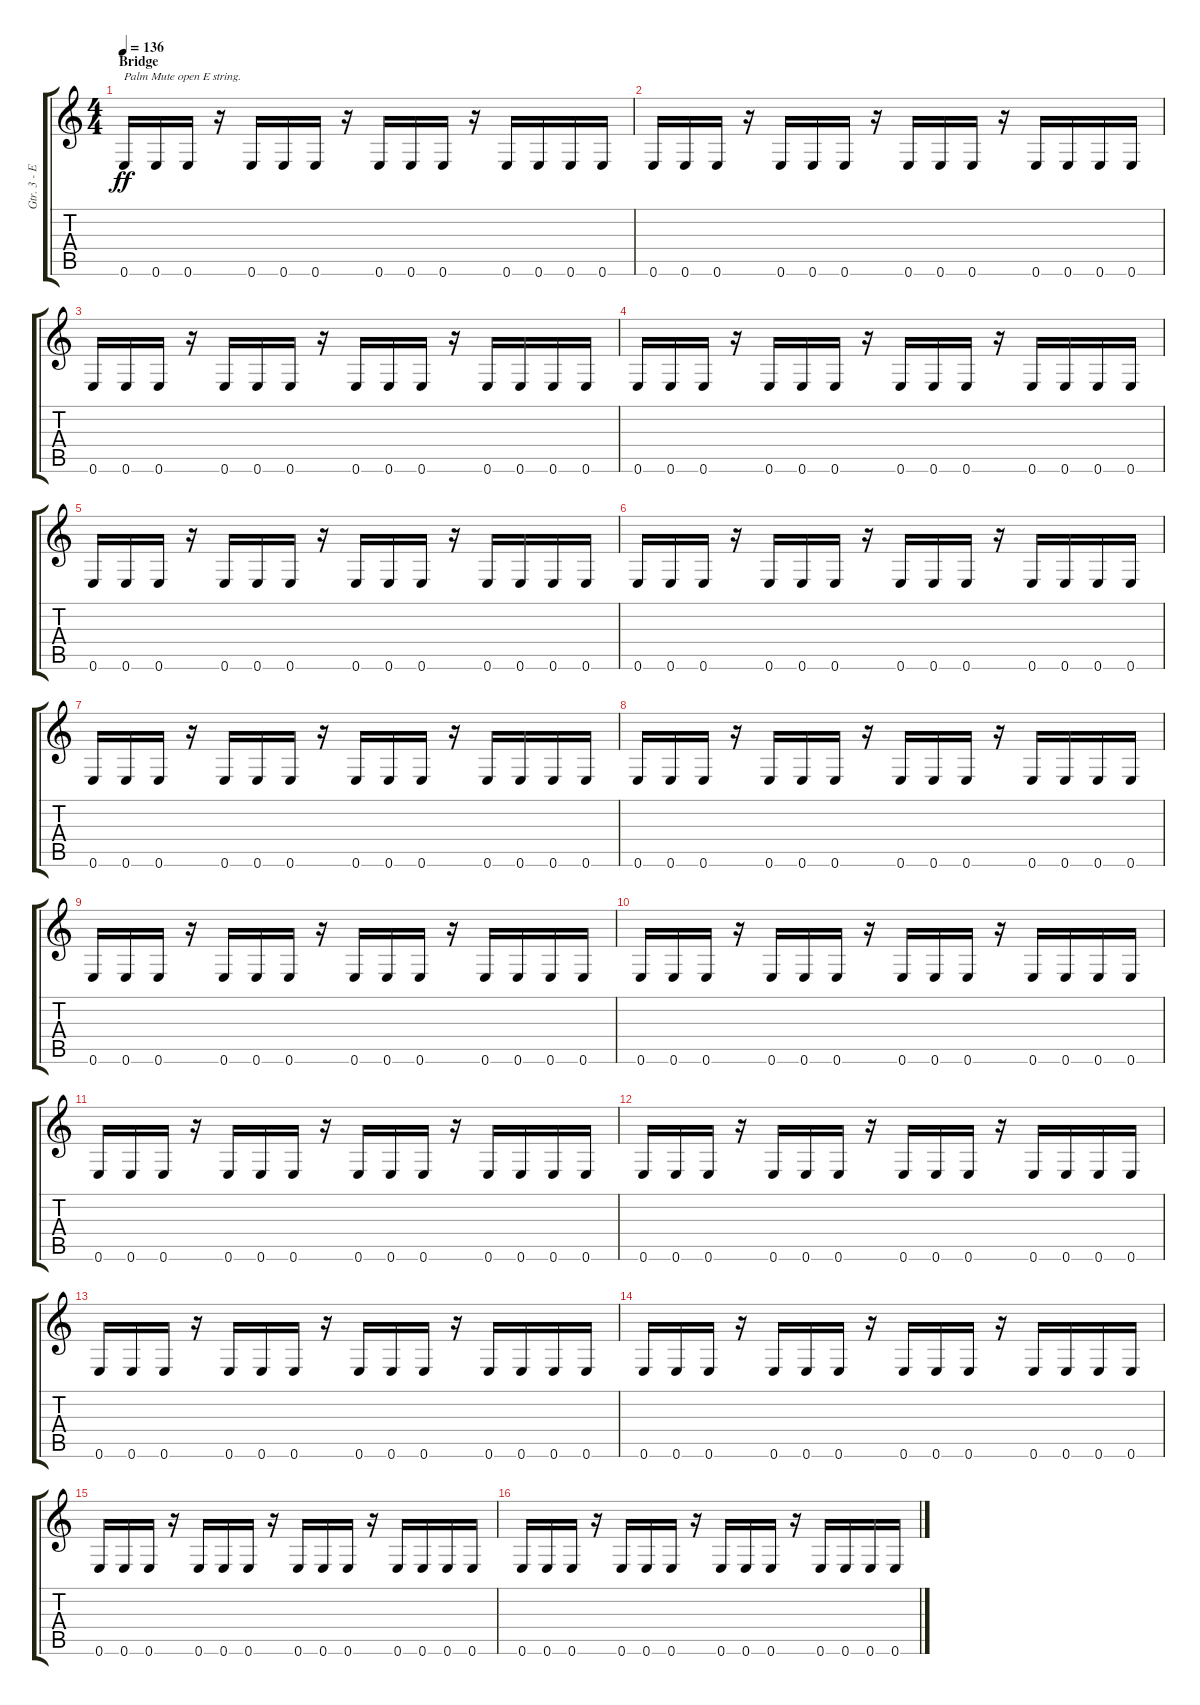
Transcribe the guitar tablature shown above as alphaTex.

\track ("Gtr. 3 - Electric" "Gtr. 3 - E") {instrument distortionguitar}
\staff {score tabs}
\tuning (E4 B3 G3 D3 A2 E2) {hide}
\ts (4 4)
\section ("" "Bridge")
\tempo 136
\clef g2
\ks c
0.6.16{txt "Palm Mute open E string." dy ff} 0.6.16 0.6.16 r.16 0.6.16 0.6.16 0.6.16 r.16 0.6.16 0.6.16 0.6.16 r.16 0.6.16 0.6.16 0.6.16 0.6.16 |
0.6.16 0.6.16 0.6.16 r.16 0.6.16 0.6.16 0.6.16 r.16 0.6.16 0.6.16 0.6.16 r.16 0.6.16 0.6.16 0.6.16 0.6.16 |
0.6.16 0.6.16 0.6.16 r.16 0.6.16 0.6.16 0.6.16 r.16 0.6.16 0.6.16 0.6.16 r.16 0.6.16 0.6.16 0.6.16 0.6.16 |
0.6.16 0.6.16 0.6.16 r.16 0.6.16 0.6.16 0.6.16 r.16 0.6.16 0.6.16 0.6.16 r.16 0.6.16 0.6.16 0.6.16 0.6.16 |
0.6.16 0.6.16 0.6.16 r.16 0.6.16 0.6.16 0.6.16 r.16 0.6.16 0.6.16 0.6.16 r.16 0.6.16 0.6.16 0.6.16 0.6.16 |
0.6.16 0.6.16 0.6.16 r.16 0.6.16 0.6.16 0.6.16 r.16 0.6.16 0.6.16 0.6.16 r.16 0.6.16 0.6.16 0.6.16 0.6.16 |
0.6.16 0.6.16 0.6.16 r.16 0.6.16 0.6.16 0.6.16 r.16 0.6.16 0.6.16 0.6.16 r.16 0.6.16 0.6.16 0.6.16 0.6.16 |
0.6.16 0.6.16 0.6.16 r.16 0.6.16 0.6.16 0.6.16 r.16 0.6.16 0.6.16 0.6.16 r.16 0.6.16 0.6.16 0.6.16 0.6.16 |
0.6.16 0.6.16 0.6.16 r.16 0.6.16 0.6.16 0.6.16 r.16 0.6.16 0.6.16 0.6.16 r.16 0.6.16 0.6.16 0.6.16 0.6.16 |
0.6.16 0.6.16 0.6.16 r.16 0.6.16 0.6.16 0.6.16 r.16 0.6.16 0.6.16 0.6.16 r.16 0.6.16 0.6.16 0.6.16 0.6.16 |
0.6.16 0.6.16 0.6.16 r.16 0.6.16 0.6.16 0.6.16 r.16 0.6.16 0.6.16 0.6.16 r.16 0.6.16 0.6.16 0.6.16 0.6.16 |
0.6.16 0.6.16 0.6.16 r.16 0.6.16 0.6.16 0.6.16 r.16 0.6.16 0.6.16 0.6.16 r.16 0.6.16 0.6.16 0.6.16 0.6.16 |
0.6.16 0.6.16 0.6.16 r.16 0.6.16 0.6.16 0.6.16 r.16 0.6.16 0.6.16 0.6.16 r.16 0.6.16 0.6.16 0.6.16 0.6.16 |
0.6.16 0.6.16 0.6.16 r.16 0.6.16 0.6.16 0.6.16 r.16 0.6.16 0.6.16 0.6.16 r.16 0.6.16 0.6.16 0.6.16 0.6.16 |
0.6.16 0.6.16 0.6.16 r.16 0.6.16 0.6.16 0.6.16 r.16 0.6.16 0.6.16 0.6.16 r.16 0.6.16 0.6.16 0.6.16 0.6.16 |
0.6.16 0.6.16 0.6.16 r.16 0.6.16 0.6.16 0.6.16 r.16 0.6.16 0.6.16 0.6.16 r.16 0.6.16 0.6.16 0.6.16 0.6.16
